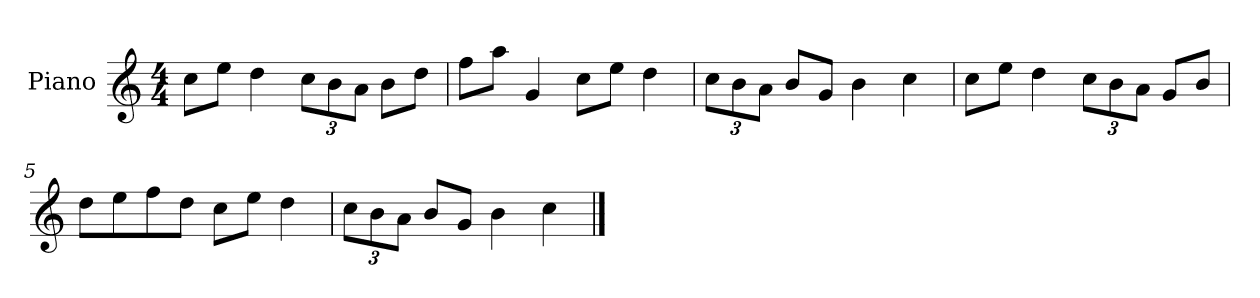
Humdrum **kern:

**kern
*part1
*staff1
*I"Piano
*I'P-no
*clefG2
*k[]
*M4/4
*MM90
=1
8cc\L
8ee\J
4dd\
*Xbrackettup
12cc\L
12b\
12a\J
8b\L
8dd\J
=2
8ff\L
8aa\J
4g/
8cc\L
8ee\J
4dd\
=3
12cc\L
12b\
12a\J
8b/L
8g/J
4b\
4cc\
=4
8cc\L
8ee\J
4dd\
12cc\L
12b\
12a\J
8g/L
8b/J
=5
8dd\L
8ee\
8ff\
8dd\J
8cc\L
8ee\J
4dd\
!!LO:LB:g=z
=6
12cc\L
12b\
12a\J
8b/L
8g/J
4b\
4cc\
==
*-
